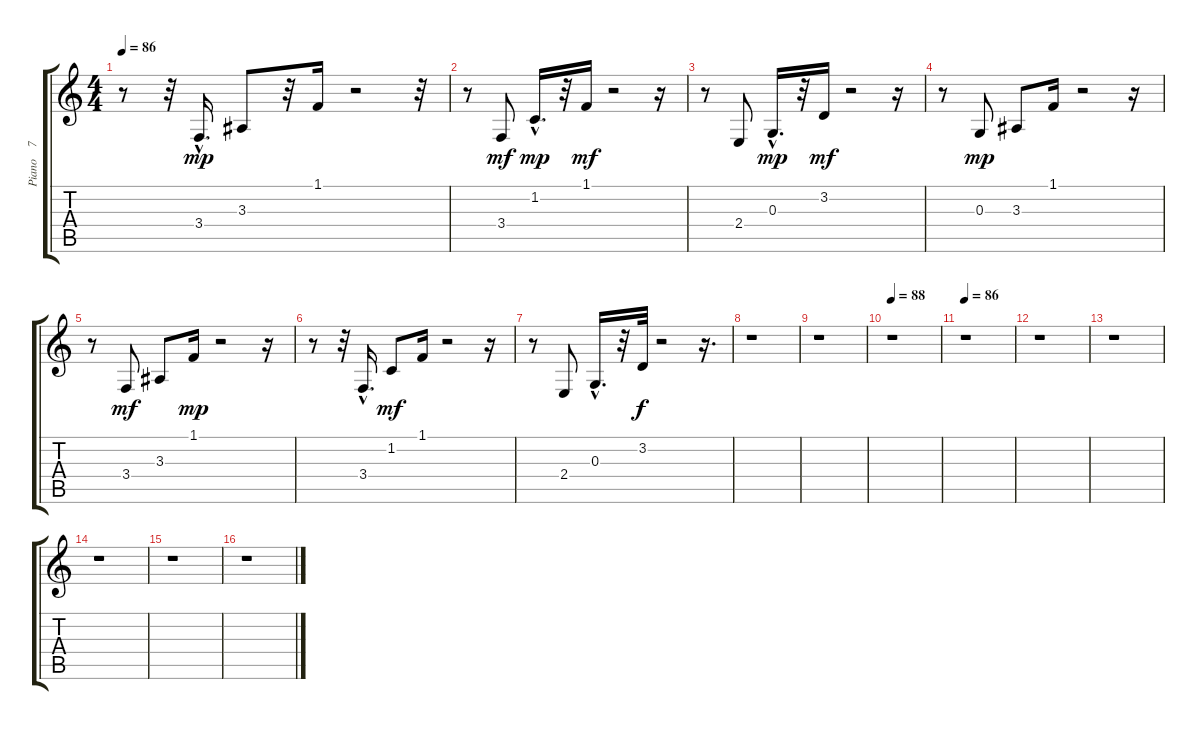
\track ("Piano    7" "Piano    7") {instrument acousticgrandpiano}
\staff {score tabs}
\tuning (E4 B3 G3 D3 A2 E2) {hide}
\ts (4 4)
\tempo 86
\clef g2
\ks c
r.8{dy mp} r.32 3.4{hac}.16{d} 3.3.8 r.32 1.1.16 r.2 r.32 |
r.8 3.4.8{dy mf} 1.2{hac}.16{d dy mp} r.32 1.1.16{dy mf} r.2 r.16 |
r.8 2.4.8 0.3{hac}.16{d dy mp} r.32 3.2.16{dy mf} r.2 r.16 |
r.8 0.3.8{dy mp} 3.3.8 1.1.16 r.2 r.16 |
r.8 3.4.8{dy mf} 3.3.8 1.1.16{dy mp} r.2 r.16 |
r.8 r.32 3.4{hac}.16{d} 1.2.8{dy mf} 1.1.16 r.2 r.16 |
r.8 2.4.8 0.3{hac}.16{d} r.32 3.2.32{dy f} r.2 r.16{d} |
r.1 |
r.1 |
\tempo 88
r.1 |
\tempo 86
r.1 |
r.1 |
r.1 |
r.1 |
r.1 |
r.1
